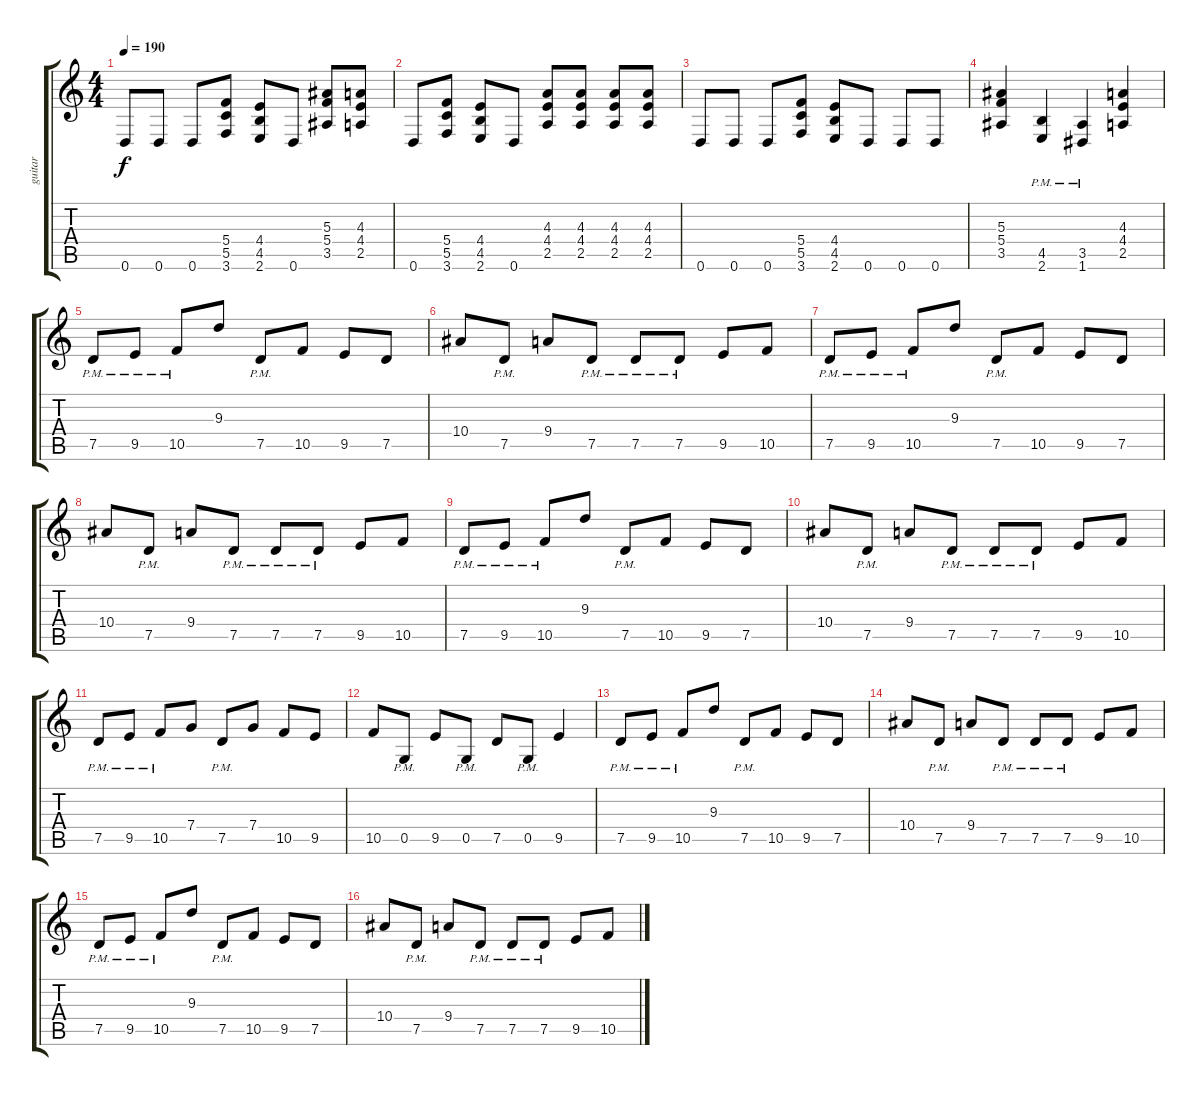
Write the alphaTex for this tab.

\track ("guitar" "guitar") {instrument distortionguitar}
\staff {score tabs}
\tuning (D4 A3 F3 C3 G2 D2) {hide}
\ts (4 4)
\tempo 190
\clef g2
\ks c
0.6.8{dy f} 0.6.8 0.6.8 (5.4 5.5 3.6).8 (4.4 4.5 2.6).8 0.6.8 (5.3 5.4 3.5).8 (4.3 4.4 2.5).8 |
0.6.8 (5.4 5.5 3.6).8 (4.4 4.5 2.6).8 0.6.8 (4.3 4.4 2.5).8 (4.3 4.4 2.5).8 (4.3 4.4 2.5).8 (4.3 4.4 2.5).8 |
0.6.8 0.6.8 0.6.8 (5.4 5.5 3.6).8 (4.4 4.5 2.6).8 0.6.8 0.6.8 0.6.8 |
(5.3 5.4 3.5).4 (4.5{pm} 2.6{pm}).4 (3.5{pm} 1.6{pm}).4 (4.3 4.4 2.5).4 |
7.5{pm}.8 9.5{pm}.8 10.5{pm}.8 9.3.8 7.5{pm}.8 10.5.8 9.5.8 7.5.8 |
10.4.8 7.5{pm}.8 9.4.8 7.5{pm}.8 7.5{pm}.8 7.5{pm}.8 9.5.8 10.5.8 |
7.5{pm}.8 9.5{pm}.8 10.5{pm}.8 9.3.8 7.5{pm}.8 10.5.8 9.5.8 7.5.8 |
10.4.8 7.5{pm}.8 9.4.8 7.5{pm}.8 7.5{pm}.8 7.5{pm}.8 9.5.8 10.5.8 |
7.5{pm}.8 9.5{pm}.8 10.5{pm}.8 9.3.8 7.5{pm}.8 10.5.8 9.5.8 7.5.8 |
10.4.8 7.5{pm}.8 9.4.8 7.5{pm}.8 7.5{pm}.8 7.5{pm}.8 9.5.8 10.5.8 |
7.5{pm}.8 9.5{pm}.8 10.5{pm}.8 7.4.8 7.5{pm}.8 7.4.8 10.5.8 9.5.8 |
10.5.8 0.5{pm}.8 9.5.8 0.5{pm}.8 7.5.8 0.5{pm}.8 9.5.4 |
7.5{pm}.8 9.5{pm}.8 10.5{pm}.8 9.3.8 7.5{pm}.8 10.5.8 9.5.8 7.5.8 |
10.4.8 7.5{pm}.8 9.4.8 7.5{pm}.8 7.5{pm}.8 7.5{pm}.8 9.5.8 10.5.8 |
7.5{pm}.8 9.5{pm}.8 10.5{pm}.8 9.3.8 7.5{pm}.8 10.5.8 9.5.8 7.5.8 |
10.4.8 7.5{pm}.8 9.4.8 7.5{pm}.8 7.5{pm}.8 7.5{pm}.8 9.5.8 10.5.8
